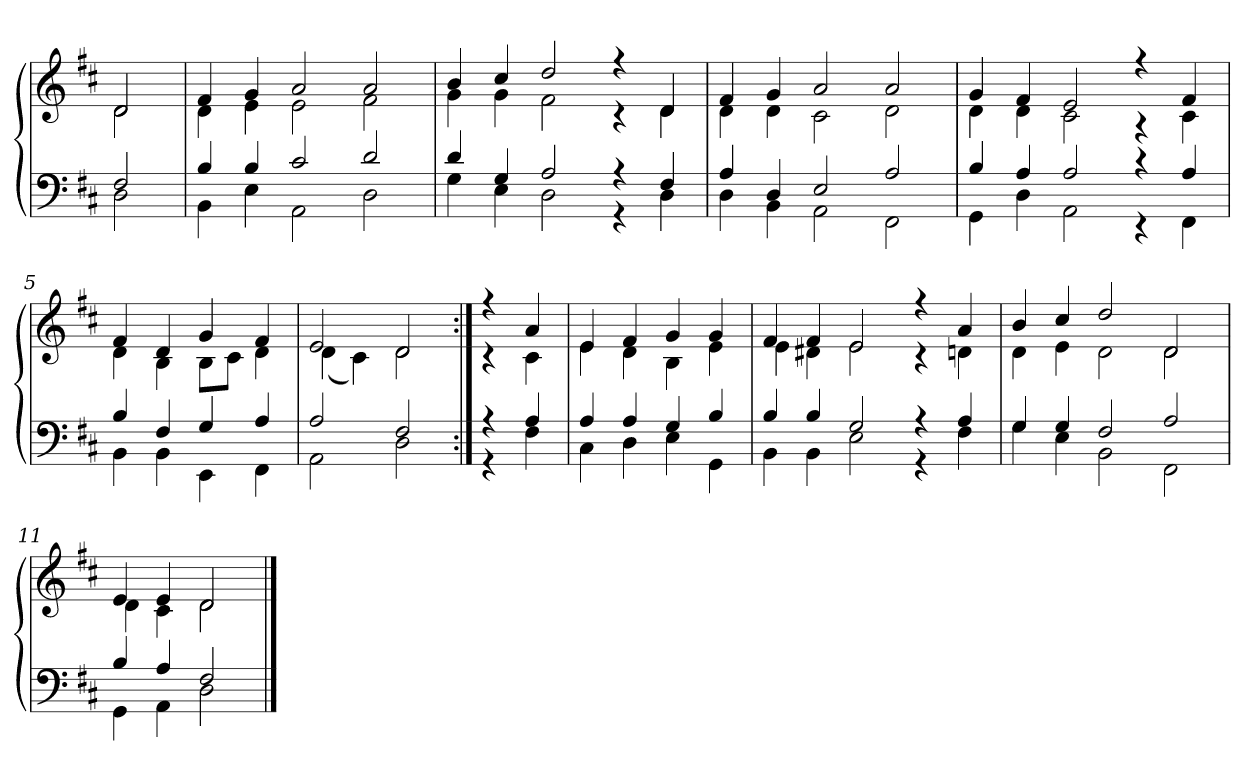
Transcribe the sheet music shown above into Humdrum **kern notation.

**kern	**kern
*part1	*part1
*staff2	*staff1
*clefF4	*clefG2
*k[f#c#]	*k[f#c#]
*D:	*D:
=	=
*^	*^
2F#	2D	2d	2d
=1	=1	=1	=1
4B	4BB	4f#	4d
4B	4E	4g	4e
2c#	2AA	2a	2e
2d	2D	2a	2f#
=2	=2	=2	=2
4d	4G	4b	4g
4G	4E	4cc#	4g
2A	2D	2dd	2f#
4r	4r	4r	4r
4F#	4D	4d	4d
=3	=3	=3	=3
4A	4D	4f#	4d
4D	4BB	4g	4d
2E	2AA	2a	2c#
2A	2FF#	2a	2d
=4	=4	=4	=4
4B	4GG	4g	4d
4A	4D	4f#	4d
2A	2AA	2e	2c#
4r	4r	4r	4r
4A	4FF#	4f#	4c#
=5	=5	=5	=5
4B	4BB	4f#	4d
4F#	4BB	4d	4B
4G	4EE	4g	8BL
.	.	.	8c#J
4A	4FF#	4f#	4d
=6	=6	=6	=6
2A	2AA	2e	(4d
.	.	.	4c#)
2F#	2D	2d	2d
=7:|!	=7:|!	=7:|!	=7:|!
4r	4r	4r	4r
4A	4F#	4a	4c#
=8	=8	=8	=8
4A	4C#	4e	4e
4A	4D	4f#	4d
4G	4E	4g	4B
4B	4GG	4g	4e
=9	=9	=9	=9
4B	4BB	4f#	4e
4B	4BB	4f#	4d#X
2G	2E	2e	2e
4r	4r	4r	4r
4A	4F#	4a	4dn
=10	=10	=10	=10
4G	4G	4b	4d
4G	4E	4cc#	4e
2F#	2BB	2dd	2d
2A	2FF#	2d	2d
=11	=11	=11	=11
4B	4GG	4e	4d
4A	4AA	4e	4c#
2F#	2D	2d	2d
*v	*v	*	*
*	*v	*v
==	==
*-	*-
